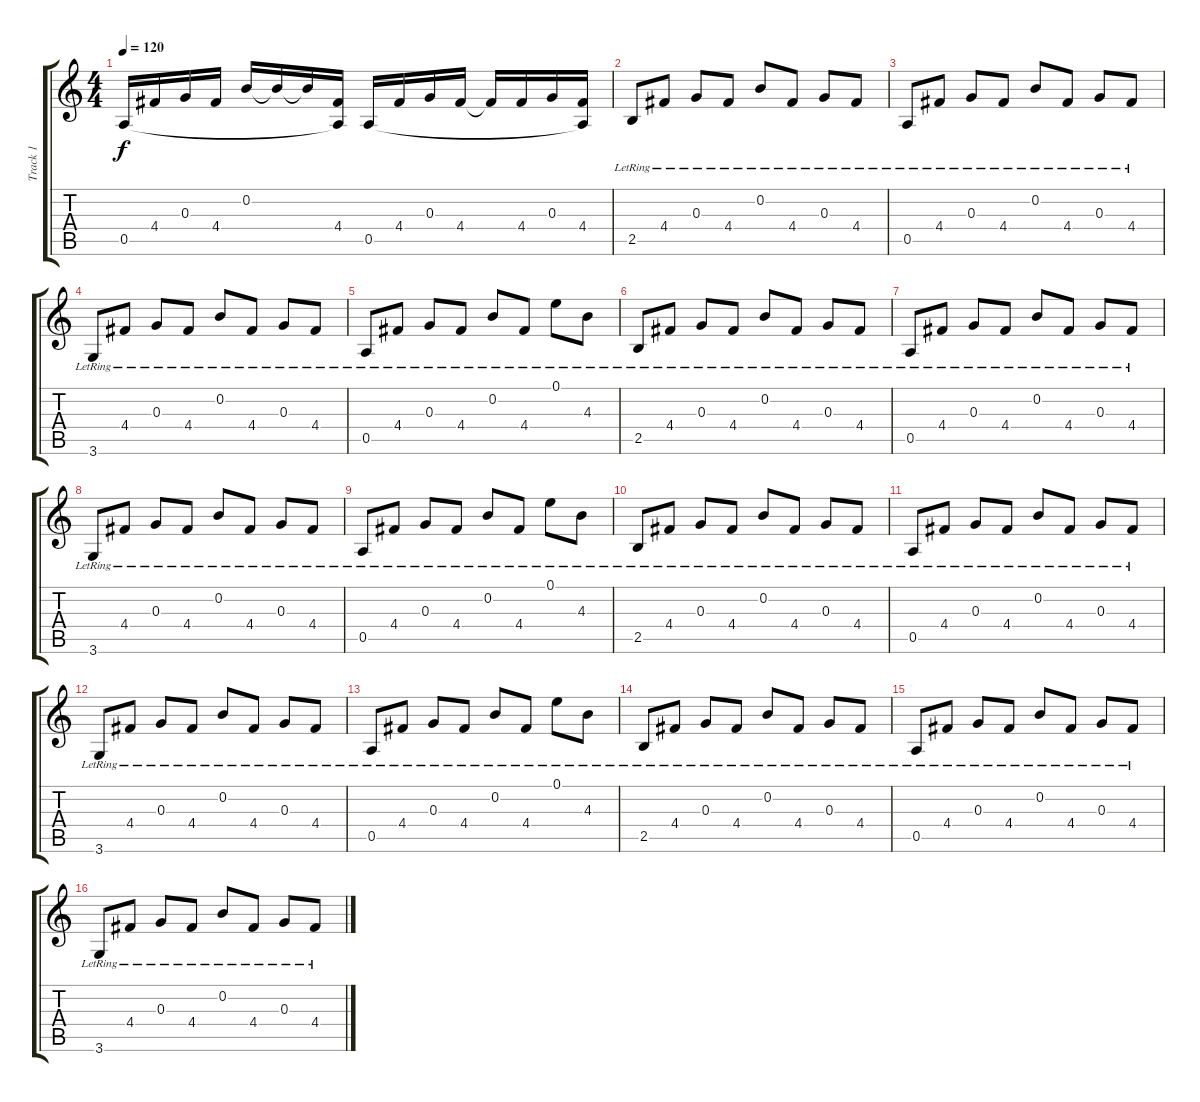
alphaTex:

\track ("Track 1" "Track 1") {instrument electricguitarclean}
\staff {score tabs}
\tuning (E4 B3 G3 D3 A2 E2) {hide}
\ts (4 4)
\tempo 120
\clef g2
\ks c
0.5.16{dy f} 4.4.16 0.3.16 4.4.16 0.2.16 0.2{t}.16 0.2{t}.16 (4.4 0.5{t}).16 0.5.16 4.4.16 0.3.16 4.4.16 4.4{t}.16 4.4.16 0.3.16 (4.4 0.5{t}).16 |
2.5{lr}.8 4.4{lr}.8 0.3{lr}.8 4.4{lr}.8 0.2{lr}.8 4.4{lr}.8 0.3{lr}.8 4.4{lr}.8 |
0.5{lr}.8 4.4{lr}.8 0.3{lr}.8 4.4{lr}.8 0.2{lr}.8 4.4{lr}.8 0.3{lr}.8 4.4{lr}.8 |
3.6{lr}.8 4.4{lr}.8 0.3{lr}.8 4.4{lr}.8 0.2{lr}.8 4.4{lr}.8 0.3{lr}.8 4.4{lr}.8 |
0.5{lr}.8 4.4{lr}.8 0.3{lr}.8 4.4{lr}.8 0.2{lr}.8 4.4{lr}.8 0.1{lr}.8 4.3{lr}.8 |
2.5{lr}.8 4.4{lr}.8 0.3{lr}.8 4.4{lr}.8 0.2{lr}.8 4.4{lr}.8 0.3{lr}.8 4.4{lr}.8 |
0.5{lr}.8 4.4{lr}.8 0.3{lr}.8 4.4{lr}.8 0.2{lr}.8 4.4{lr}.8 0.3{lr}.8 4.4{lr}.8 |
3.6{lr}.8 4.4{lr}.8 0.3{lr}.8 4.4{lr}.8 0.2{lr}.8 4.4{lr}.8 0.3{lr}.8 4.4{lr}.8 |
0.5{lr}.8 4.4{lr}.8 0.3{lr}.8 4.4{lr}.8 0.2{lr}.8 4.4{lr}.8 0.1{lr}.8 4.3{lr}.8 |
2.5{lr}.8 4.4{lr}.8 0.3{lr}.8 4.4{lr}.8 0.2{lr}.8 4.4{lr}.8 0.3{lr}.8 4.4{lr}.8 |
0.5{lr}.8 4.4{lr}.8 0.3{lr}.8 4.4{lr}.8 0.2{lr}.8 4.4{lr}.8 0.3{lr}.8 4.4{lr}.8 |
3.6{lr}.8 4.4{lr}.8 0.3{lr}.8 4.4{lr}.8 0.2{lr}.8 4.4{lr}.8 0.3{lr}.8 4.4{lr}.8 |
0.5{lr}.8 4.4{lr}.8 0.3{lr}.8 4.4{lr}.8 0.2{lr}.8 4.4{lr}.8 0.1{lr}.8 4.3{lr}.8 |
2.5{lr}.8 4.4{lr}.8 0.3{lr}.8 4.4{lr}.8 0.2{lr}.8 4.4{lr}.8 0.3{lr}.8 4.4{lr}.8 |
0.5{lr}.8 4.4{lr}.8 0.3{lr}.8 4.4{lr}.8 0.2{lr}.8 4.4{lr}.8 0.3{lr}.8 4.4{lr}.8 |
3.6{lr}.8 4.4{lr}.8 0.3{lr}.8 4.4{lr}.8 0.2{lr}.8 4.4{lr}.8 0.3{lr}.8 4.4{lr}.8
